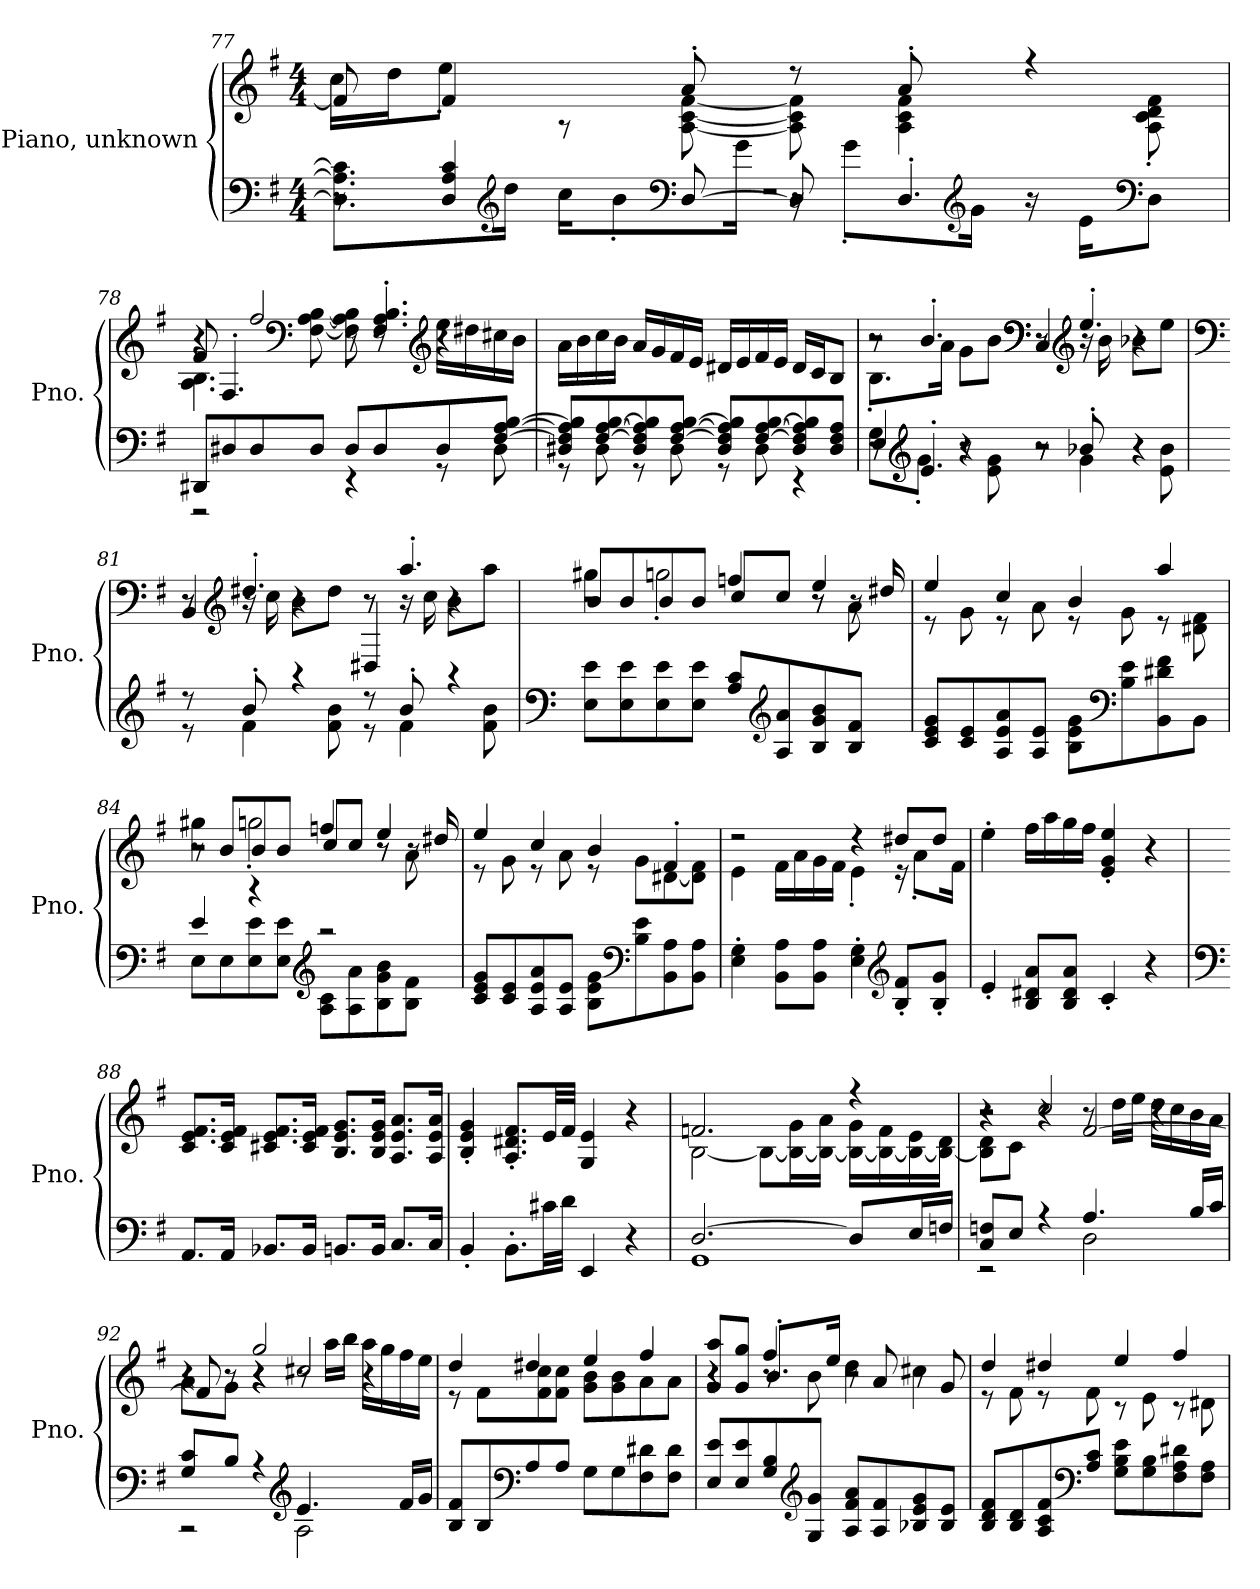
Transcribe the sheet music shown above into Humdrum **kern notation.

**kern	**kern
*part1	*part1
*staff2	*staff1
*I"Piano, unknown	*
*I'Pno.	*
!!LO:LB:g=z
*clefF4	*clefG2
*k[f#]	*k[f#]
*M4/4	*M4/4
=77	=77
*^	*^
*	*^	*	*
1r	8.D\] 8.A\] 8.c\]L	8r	8f#/]	16cc\LL
.	.	.	.	16dd\J
.	.	4D/ 4A/ 4c/	4f#/	8ee'\J
*clefG2	*	*	*	*
.	16dd\Jk	.	.	.
.	16cc\KL	.	.	8r
.	8b'\	.	.	.
*clefF4	*	*	*	*
.	.	[8D/	8a'/	[8A\ [8c\ [8f#\
.	16g\Jk	.	.	.
.	16r	8D/]	8r	8A\] 8c\] 8f#\]
.	8g'\L	.	.	.
.	.	4.D'/	8a'/	4A\ 4c\ 4f#\
*clefG2	*	*	*	*
.	16g\Jk	.	.	.
.	16r	.	4r	.
.	16e\KL	.	.	.
*clefF4	*	*	*	*
.	8D\J	.	.	8A\' 8c\' 8d\' 8f#\'
*	*v	*v	*	*
=78	=78	=78	=78
*	*	*	*^
8DD#X/L	2r	4r	4.A\ 4.B\	8f#/
8D#X/	.	.	.	4.F#'/
8D#/	.	2ff#/	.	.
*	*	*clefF4	*	*
8D#/J	.	.	[8F#\ [8A\ [8B\	.
8D#/L	4r	.	8F#\] 8A\] 8B\]	8r
8D#/	.	.	8r	4.F#/' 4.A/' 4.B/'
*	*	*clefG2	*	*
8D#/	8r	4r	16ee\LL	.
.	.	.	16dd#X\	.
[8F#/ [8A/ [8B/J	8D#\	.	16cc#X\	.
.	.	.	16b\JJ	.
*	*	*v	*v	*v
!!LO:LB:g=z
=79	=79	=79
8D#X/ 8F#/] 8A/] 8B/]L	8r	16a\LL
.	.	16b\
[8F#/ [8A/ [8B/	8D#\	16cc\
.	.	16b\JJ
8D#/ 8F#/] 8A/] 8B/]	8r	16a/LL
.	.	16g/
[8F#/ [8A/ [8B/J	8D#\	16f#/
.	.	16e/JJ
8D#/ 8F#/] 8A/] 8B/]L	8r	16d#X/LL
.	.	16e/
[8F#/ [8A/ [8B/	8D#\	16f#/
.	.	16e/JJ
8D#/ 8F#/] 8A/] 8B/]	4r	16d#/LL
.	.	16c/J
8D#/ 8F#/ 8A/J	.	8B/J
=80	=80	=80
*	*^	*^
*	*	*	*	*^
8r	8G\L	4E/	2r	8.B'\L	8r
*clefG2	*	*	*	*	*
4.e'/	8g'\J	.	.	.	4.b'/
.	.	.	.	16a\Jk	.
.	8r	4r	.	8g\L	.
.	8e\ 8g\	.	.	8b\J	.
*	*	*	*clefF4	*	*
8r	8r	2r	8r	8r	4C/
*	*	*	*clefG2	*	*
8b-X'/	4g\	.	4.ee'/	16r	.
.	.	.	.	16b\	.
4r	.	.	.	8b-X\L	4r
.	8e\ 8b-\	.	.	8ee\J	.
*v	*v	*v	*	*	*
!!LO:LB:g=z	!!	!!
=81	=81	=81	=81
*	*clefF4	*	*
*^	*	*	*
8r	8r	8r	8r	4BB/
*	*	*clefG2	*	*
8b'/	4f#\	4.dd#X'/	16r	.
.	.	.	16cc\	.
4r	.	.	8b\L	4r
.	8f#\ 8b\	.	8dd#\J	.
8r	8r	8r	8r	4D#X/
8b'/	4f#\	4.aa'/	16r	.
.	.	.	16cc\	.
4r	.	.	8b\L	4r
.	8f#\ 8b\	.	8aa\J	.
*v	*v	*	*	*
=82	=82	=82	=82
*clefF4	*	*	*
8E\ 8e\L	2r	4gg#X\	8b/L
8E\ 8e\	.	.	8b/
8E\ 8e\	.	2ggn'\	8b/
8E\ 8e\J	.	.	8b/J
8A/ 8c/L	4ffn/	.	8cc/L
*clefG2	*	*	*
8A/ 8a/	.	.	8cc/J
8B/ 8g/ 8b/	4ee/	8r	8r
8B/ 8f#/J	.	8a\	16r
.	.	.	16dd#X/
*	*	*v	*v
=83	=83	=83
8c/ 8e/ 8g/L	4ee/	8r
8c/ 8e/	.	8g\
8A/ 8e/ 8a/	4cc/	8r
8A/ 8e/J	.	8a\
8B\ 8e\ 8g\L	4b/	8r
*clefF4	*	*
8B\ 8e\	.	8g\
8BB\ 8d#X\ 8f#\	4aa/	8r
8BB\J	.	8d#X\ 8f#\
!!LO:PB:g=z
=84	=84	=84
*^	*	*^
4e/	8E\L	2r	4gg#X\	8r
.	8E\	.	.	8b/L
4r	8E\ 8e\	.	2ggn'\	8b/
.	8E\ 8e\J	.	.	8b/J
*clefG2	*	*	*	*
2r	8A\ 8c\L	4ffn/	.	8cc/L
.	8A\ 8a\	.	.	8cc/J
.	8B\ 8g\ 8b\	4ee/	8r	8r
.	8B\ 8f#\J	.	8a\	16r
.	.	.	.	16dd#X/
*v	*v	*	*	*
*	*	*v	*v
=85	=85	=85
8c/ 8e/ 8g/L	4ee/	8r
8c/ 8e/	.	8g\
8A/ 8e/ 8a/	4cc/	8r
8A/ 8e/J	.	8a\
8B\ 8e\ 8g\L	4b/	8r
*clefF4	*	*
8B\ 8e\	.	8g\L
8BB\ 8A\	4f#'/	[8d#X\
8BB\ 8A\J	.	8d#\] 8f#\J
=86	=86	=86
4E\' 4G\'	2r	4e\
8BB\ 8A\L	.	16f#\LL
.	.	16a\
8BB\ 8A\J	.	16g\
.	.	16f#\JJ
4E\' 4G\'	4r	4e'\
*clefG2	*	*
8B/' 8f#/'L	8dd#X/L	16r
.	.	8a'\L
8B/' 8g/'J	8dd#/J	.
.	.	16f#\Jk
*	*v	*v
!!LO:LB:g=z
=87	=87
4e'/	4ee'\
8B/ 8d#X/ 8a/L	16ff#\LL
.	16aa\
8B/ 8d#/ 8a/J	16gg\
.	16ff#\JJ
4c'/	4e/' 4g/' 4ee/'
4r	4r
=88	=88
*clefF4	*
8.AA/L	8.c/ 8.e/ 8.f#/L
16AA/Jk	16c/ 16e/ 16f#/Jk
8.BB-X/L	8.c#X/ 8.e/ 8.f#/L
16BB-/Jk	16c#/ 16e/ 16f#/Jk
8.BBn/L	8.B/ 8.e/ 8.g/L
16BB/Jk	16B/ 16e/ 16g/Jk
8.C/L	8.A/ 8.e/ 8.a/L
16C/Jk	16A/ 16e/ 16a/Jk
=89	=89
4BB'/	4B/' 4e/' 4g/'
8.BB'\L	8.A/' 8.d#X/' 8.f#/'L
32c#X\LL	32e/LL
32d\JJJ	32f#/JJJ
4EE/	4G/ 4e/
4r	4r
!!LO:LB:g=z
=90	=90
*^	*^
[2.D/	1GG	2.fn/	[2B\
.	.	.	8B\L_
.	.	.	16B\_ 16g\L
.	.	.	16B\_ 16a\JJ
8D/L]	.	4r	16B\_ 16g\LL
.	.	.	16B\_ 16f\
16E/L	.	.	16B\_ 16e\
16Fn/JJ	.	.	16B\_ 16d\JJ
=91	=91	=91	=91
*	*	*	*^
8C/ 8Fn/L	2r	4r	8B\] 8d\L	2r
8E/J	.	.	8c\J	.
4r	.	2cc/	4r	.
4.A/	2D\	.	8r	[2f#/
.	.	.	16dd\LL	.
.	.	.	16ee\JJ	.
.	.	4r	16dd\LL	.
.	.	.	16cc\	.
16B/LL	.	.	16b\	.
16c/JJ	.	.	16a\JJ	.
=92	=92	=92	=92	=92
8G/ 8c/L	2r	4r	8a\L	8f#/]
8B/J	.	.	8g\J	8r
4r	.	2gg/	4r	4r
*clefG2	*	*	*	*
4.e/	2A\	.	8r	2cc#X/
.	.	.	16aa\LL	.
.	.	.	16bb\JJ	.
.	.	4r	16aa\LL	.
.	.	.	16gg\	.
16f#/LL	.	.	16ff#\	.
16g/JJ	.	.	16ee\JJ	.
*v	*v	*	*	*
*	*	*v	*v
!!LO:LB:g=z
=93	=93	=93
8B/ 8f#/L	4dd/	8r
8B/	.	8f#\L
*clefF4	*	*
8A/	4dd#X/	8f#\ 8cc\
8A/J	.	8f#\ 8cc\J
8G\L	4ee/	8g\ 8b\L
8G\	.	8g\ 8b\
8F#\ 8d#X\	4ff#/	8a\
8F#\ 8d#\J	.	8a\J
=94	=94	=94
*	*	*^
8E/ 8e/L	4r	4r	8g/ 8aa/L
8E/ 8e/	.	.	8g/ 8gg/J
8G/ 8B/	4ff#/	8r	8.b'/L
*clefG2	*	*	*
8G/ 8g/J	.	8b\	.
.	.	.	16ee/Jk
8A/ 8f#/ 8a/L	2r	4dd\	8r
8A/ 8f#/	.	.	8a/
8B-X/ 8e/ 8g/	.	4cc#X\	8r
8B-/ 8e/J	.	.	8g/
*	*	*v	*v
=95	=95	=95
8B/ 8d/ 8f#/L	4dd/	8r
8B/ 8d/	.	8f#\
8A/ 8c/ 8f#/	4dd#X/	8r
*clefF4	*	*
8A/ 8c/J	.	8f#\
8G\ 8B\ 8e\L	4ee/	8r
8G\ 8B\	.	8e\
8F#\ 8A\ 8d#X\	4ff#/	8r
8F#\ 8A\J	.	8d#X\
*	*v	*v
=	=
*-	*-
